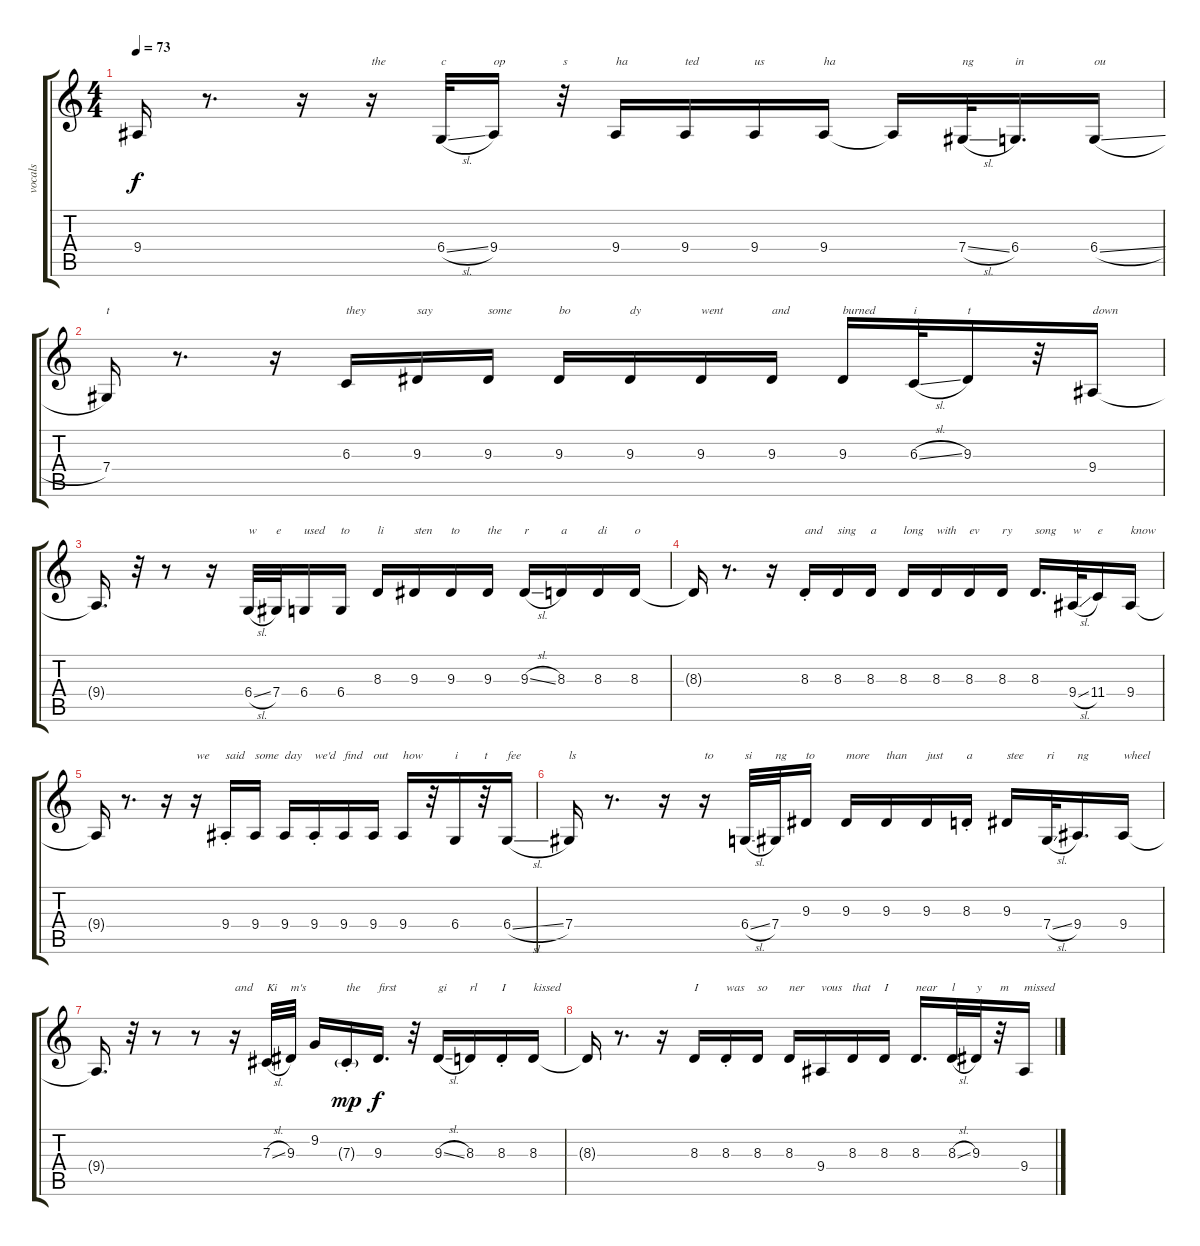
\track ("vocals" "vocals") {instrument lead2sawtooth}
\staff {score tabs}
\tuning (Eb4 Bb3 Gb3 Db3 Ab2 Eb2) {hide}
\ts (4 4)
\tempo 73
\clef g2
\ks c
9.4{t}.16{dy f} r.8{d} r.16 r.16{txt "the"} 6.4{sl}.32{txt "c"} 9.4.16{txt "op"} r.32{txt "s"} 9.4.16{txt "ha"} 9.4.16{txt "ted"} 9.4.16{txt "us"} 9.4.16{txt "ha"} 9.4{t}.16 7.4{sl}.32{txt "ng"} 6.4.16{d txt "in"} 6.4{sl}.16{txt "ou"} |
7.4.16{txt "t"} r.8{d} r.16 6.3.16{txt "they"} 9.3.16{txt "say"} 9.3.16{txt "some"} 9.3.16{txt "bo"} 9.3.16{txt "dy"} 9.3.16{txt "went"} 9.3.16{txt "and"} 9.3.16{txt "burned"} 6.3{sl}.32{txt "i"} 9.3.16{txt "t"} r.32 9.4.16{txt "down"} |
9.4{t}.16{d} r.32 r.8 r.16 6.4{sl}.32{txt "w"} 7.4.32{txt "e"} 6.4.16{txt "used"} 6.4.16{txt "to"} 8.3.16{txt "li"} 9.3.16{txt "sten"} 9.3.16{txt "to"} 9.3.16{txt "the"} 9.3{sl}.16{txt "r"} 8.3.16{txt "a"} 8.3.16{txt "di"} 8.3.16{txt "o"} |
8.3{t}.16 r.8{d} r.16 8.3{st}.16{txt "and"} 8.3.16{txt "sing"} 8.3.16{txt "a"} 8.3.16{txt "long"} 8.3.16{txt "with"} 8.3.16{txt "ev"} 8.3.16{txt "ry"} 8.3.16{d txt "song"} 9.4{sl}.32{txt "w"} 11.4.16{txt "e"} 9.4.16{txt "know"} |
9.4{t}.16 r.8{d} r.16 r.16{txt "we"} 9.4{st}.16{txt "said"} 9.4.16{txt "some"} 9.4.16{txt "day"} 9.4{st}.16{txt "we'd"} 9.4.16{txt "find"} 9.4.16{txt "out"} 9.4.16{txt "how"} r.32 6.4.16{txt "i"} r.32{txt "t"} 6.4{sl}.16{txt "fee"} |
7.4.16{txt "ls"} r.8{d} r.16 r.16{txt "to"} 6.4{sl}.32{txt "si"} 7.4.32{txt "ng"} 9.3.16{txt "to"} 9.3.16{txt "more"} 9.3.16{txt "than"} 9.3.16{txt "just"} 8.3{st}.16{txt "a"} 9.3.16{txt "stee"} 7.4{sl}.32{txt "ri"} 9.4.16{d txt "ng"} 9.4.16{txt "wheel"} |
9.4{t}.16{d} r.32 r.8 r.8 r.16{txt "and"} 7.3{sl}.32{txt "Ki"} 9.3.32{txt "m's"} 9.2.16 7.3{g st}.16{txt "the" dy mp} 9.3.16{d txt "first" dy f} r.32 9.3{sl}.16{txt "gi"} 8.3.16{txt "rl"} 8.3{st}.16{txt "I"} 8.3.16{txt "kissed"} |
8.3{t}.16 r.8{d} r.16 8.3.16{txt "I"} 8.3{st}.16{txt "was"} 8.3.16{txt "so"} 8.3.16{txt "ner"} 9.4.16{txt "vous"} 8.3.16{txt "that"} 8.3.16{txt "I"} 8.3.16{d txt "near"} 8.3{sl}.32{txt "l"} 9.3.32{txt "y"} r.32{txt "m"} 9.4.16{txt "missed"}
